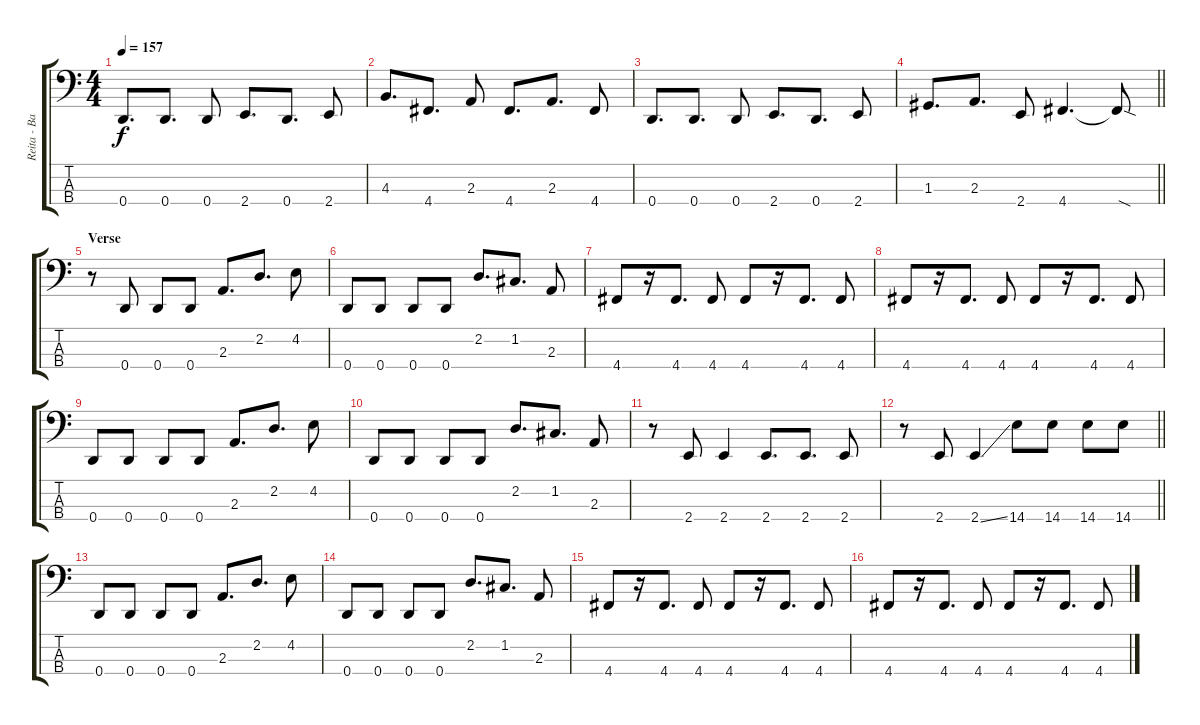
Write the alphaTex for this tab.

\track ("Reita - Bass" "Reita - Ba") {instrument electricbasspick}
\staff {score tabs}
\tuning (F2 C2 G1 D1) {hide}
\ts (4 4)
\tempo 157
\clef f4
\ks c
0.4.8{d dy f} 0.4.8{d} 0.4.8 2.4.8{d} 0.4.8{d} 2.4.8 |
4.3.8{d} 4.4.8{d} 2.3.8 4.4.8{d} 2.3.8{d} 4.4.8 |
0.4.8{d} 0.4.8{d} 0.4.8 2.4.8{d} 0.4.8{d} 2.4.8 |
\barLineRight lightlight
1.3.8{d} 2.3.8{d} 2.4.8 4.4.4{d} 4.4{sod t}.8 |
\section ("" "Verse")
r.8 0.4.8 0.4.8 0.4.8 2.3.8{d} 2.2.8{d} 4.2.8 |
0.4.8 0.4.8 0.4.8 0.4.8 2.2.8{d} 1.2.8{d} 2.3.8 |
4.4.8 r.16 4.4.8{d} 4.4.8 4.4.8 r.16 4.4.8{d} 4.4.8 |
4.4.8 r.16 4.4.8{d} 4.4.8 4.4.8 r.16 4.4.8{d} 4.4.8 |
0.4.8 0.4.8 0.4.8 0.4.8 2.3.8{d} 2.2.8{d} 4.2.8 |
0.4.8 0.4.8 0.4.8 0.4.8 2.2.8{d} 1.2.8{d} 2.3.8 |
r.8 2.4.8 2.4.4 2.4.8{d} 2.4.8{d} 2.4.8 |
\barLineRight lightlight
r.8 2.4.8 2.4{ss}.4 14.4.8 14.4.8 14.4.8 14.4.8 |
\section ("" "")
0.4.8 0.4.8 0.4.8 0.4.8 2.3.8{d} 2.2.8{d} 4.2.8 |
0.4.8 0.4.8 0.4.8 0.4.8 2.2.8{d} 1.2.8{d} 2.3.8 |
4.4.8 r.16 4.4.8{d} 4.4.8 4.4.8 r.16 4.4.8{d} 4.4.8 |
4.4.8 r.16 4.4.8{d} 4.4.8 4.4.8 r.16 4.4.8{d} 4.4.8
